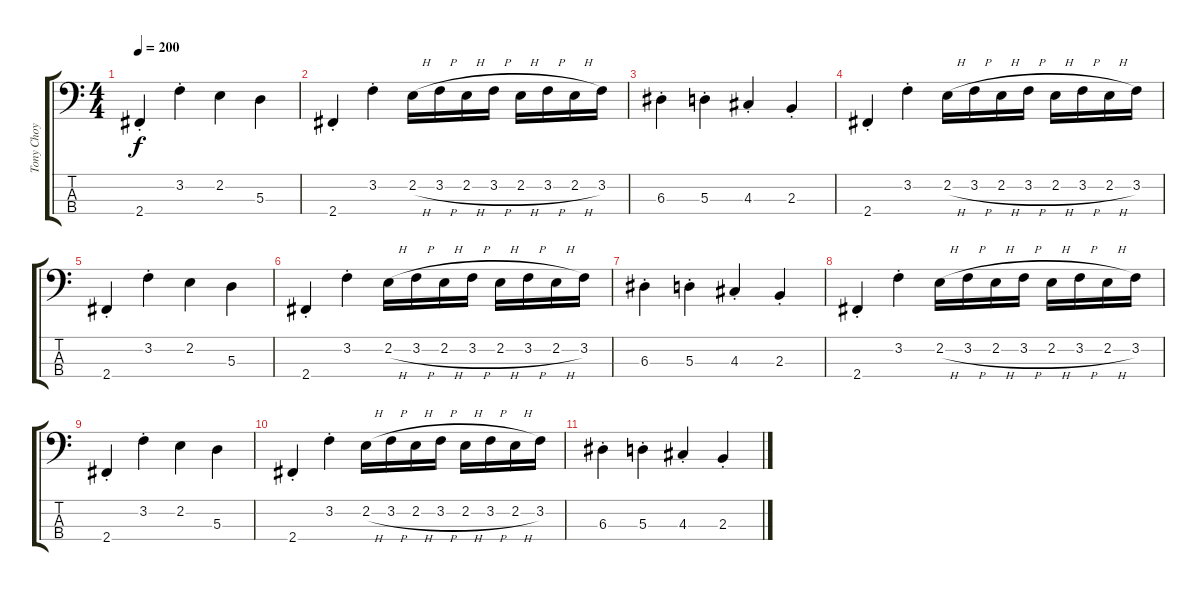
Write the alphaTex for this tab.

\track ("Tony Choy " "Tony Choy ") {instrument electricbasspick}
\staff {score tabs}
\tuning (G2 D2 A1 E1) {hide}
\ts (4 4)
\tempo 200
\clef f4
\ks c
2.4{st}.4{dy f} 3.2{st}.4 2.2.4 5.3.4 |
2.4{st}.4 3.2{st}.4 2.2{h}.16 3.2{h}.16 2.2{h}.16 3.2{h}.16 2.2{h}.16 3.2{h}.16 2.2{h}.16 3.2.16 |
6.3{st}.4 5.3{st}.4 4.3{st}.4 2.3{st}.4 |
2.4{st}.4 3.2{st}.4 2.2{h}.16 3.2{h}.16 2.2{h}.16 3.2{h}.16 2.2{h}.16 3.2{h}.16 2.2{h}.16 3.2.16 |
2.4{st}.4 3.2{st}.4 2.2.4 5.3.4 |
2.4{st}.4 3.2{st}.4 2.2{h}.16 3.2{h}.16 2.2{h}.16 3.2{h}.16 2.2{h}.16 3.2{h}.16 2.2{h}.16 3.2.16 |
6.3{st}.4 5.3{st}.4 4.3{st}.4 2.3{st}.4 |
2.4{st}.4 3.2{st}.4 2.2{h}.16 3.2{h}.16 2.2{h}.16 3.2{h}.16 2.2{h}.16 3.2{h}.16 2.2{h}.16 3.2.16 |
2.4{st}.4 3.2{st}.4 2.2.4 5.3.4 |
2.4{st}.4 3.2{st}.4 2.2{h}.16 3.2{h}.16 2.2{h}.16 3.2{h}.16 2.2{h}.16 3.2{h}.16 2.2{h}.16 3.2.16 |
6.3{st}.4 5.3{st}.4 4.3{st}.4 2.3{st}.4
